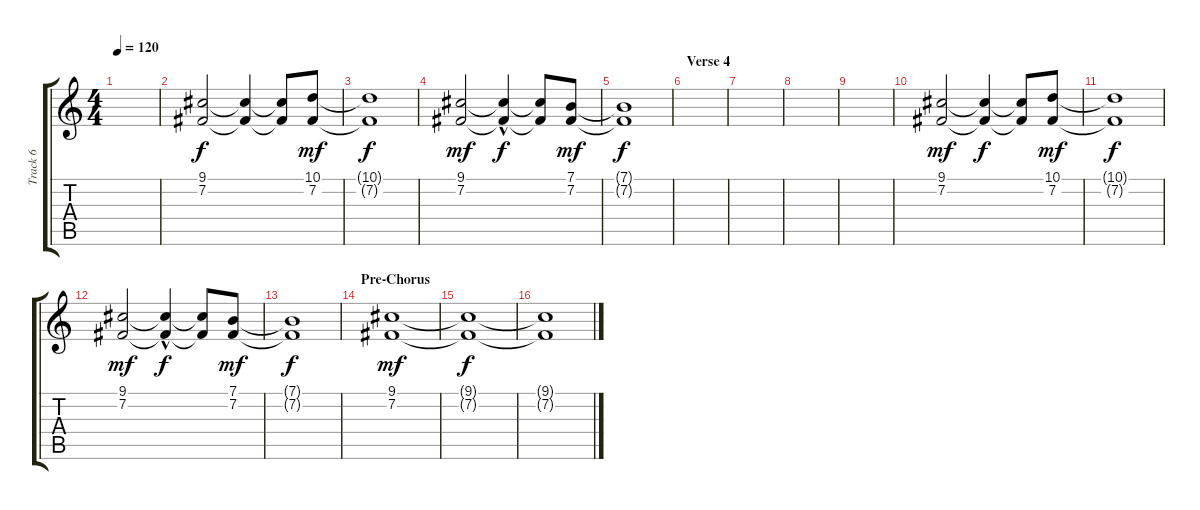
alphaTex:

\track ("Track 6" "Track 6") {instrument stringensemble1}
\staff {score tabs}
\tuning (E4 B3 G3 D3 A2 E2) {hide}
\ts (4 4)
\tempo 120
\clef g2
\ks c
|
(9.1 7.2).2 (9.1{t} 7.2{t}).4{dy f} (9.1{t} 7.2{t}).8 (10.1 7.2).8{dy mf} |
(10.1{t} 7.2{t}).1{dy f} |
(9.1 7.2).2{dy mf} (9.1{t} 7.2{hac t}).4{dy f} (9.1{t} 7.2{t}).8 (7.1 7.2).8{dy mf} |
(7.1{t} 7.2{t}).1{dy f} |
\section ("" "Verse 4")
|
|
|
|
(9.1 7.2).2{dy mf} (9.1{t} 7.2{t}).4{dy f} (9.1{t} 7.2{t}).8 (10.1 7.2).8{dy mf} |
(10.1{t} 7.2{t}).1{dy f} |
(9.1 7.2).2{dy mf} (9.1{t} 7.2{hac t}).4{dy f} (9.1{t} 7.2{t}).8 (7.1 7.2).8{dy mf} |
(7.1{t} 7.2{t}).1{dy f} |
\section ("" "Pre-Chorus")
(9.1 7.2).1{dy mf} |
(9.1{t} 7.2{t}).1{dy f} |
(9.1{t} 7.2{t}).1
